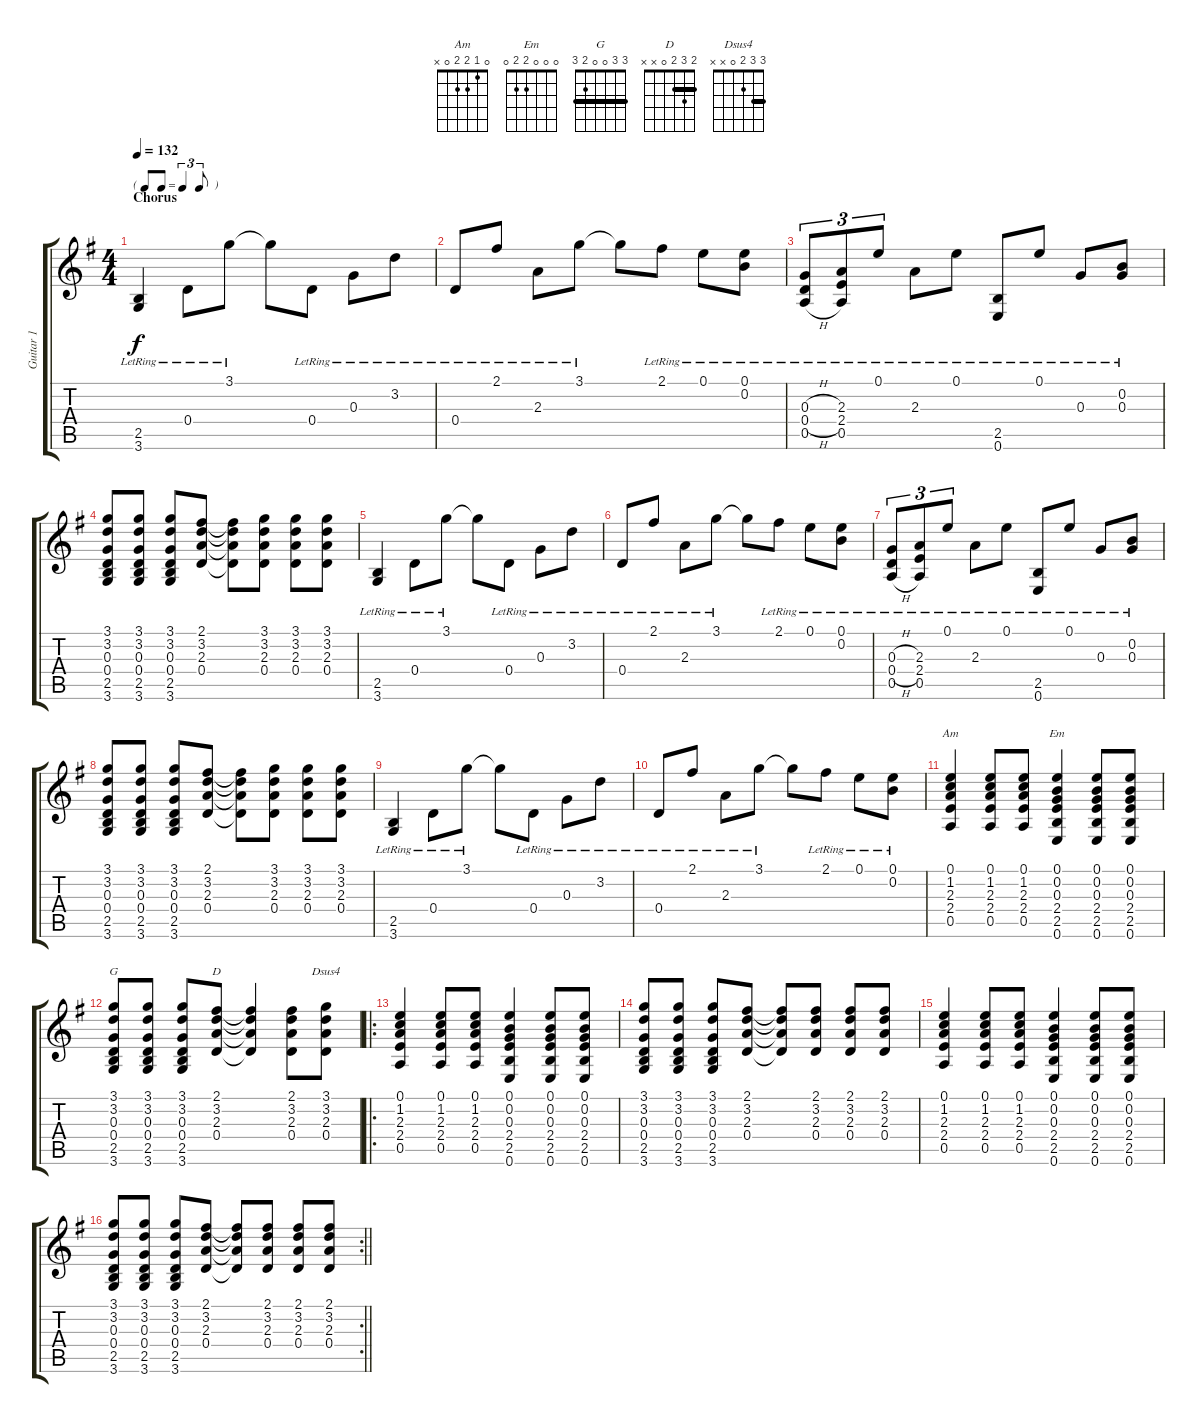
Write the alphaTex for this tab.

\track ("Guitar 1" "Guitar 1") {instrument electricguitarclean}
\staff {score tabs}
\tuning (E4 B3 G3 D3 A2 E2) {hide}
\chord ("Am" 0 1 2 2 0 x)
\chord ("Em" 0 0 0 2 2 0)
\chord ("G" 3 3 0 0 2 3) {barre 3}
\chord ("D" 2 3 2 0 x x) {barre 2}
\chord ("Dsus4" 3 3 2 0 x x) {barre 3}
\ts (4 4)
\tf triplet8th
\section ("" "Chorus")
\tempo 132
\clef g2
\ks eminor
(2.5{lr} 3.6{lr}).4{dy f} 0.4{lr}.8 3.1{lr}.8 3.1{t}.8 0.4{lr}.8 0.3{lr}.8 3.2{lr}.8 |
0.4{lr}.8 2.1{lr}.8 2.3{lr}.8 3.1{lr}.8 3.1{t}.8 2.1{lr}.8 0.1{lr}.8 (0.1{lr} 0.2{lr}).8 |
(0.3{h lr} 0.4{h lr} 0.5{h lr}).8{tu (3 2)} (2.3{lr} 2.4{lr} 0.5{lr}).8{tu (3 2)} 0.1{lr}.8{tu (3 2)} 2.3{lr}.8 0.1{lr}.8 (2.5{lr} 0.6{lr}).8 0.1{lr}.8 0.3{lr}.8 (0.2{lr} 0.3{lr}).8 |
(3.1 3.2 0.3 0.4 2.5 3.6).8 (3.1 3.2 0.3 0.4 2.5 3.6).8 (3.1 3.2 0.3 0.4 2.5 3.6).8 (2.1 3.2 2.3 0.4).8 (2.1{t} 3.2{t} 2.3{t} 0.4{t}).8 (3.1 3.2 2.3 0.4).8 (3.1 3.2 2.3 0.4).8 (3.1 3.2 2.3 0.4).8 |
(2.5{lr} 3.6{lr}).4 0.4{lr}.8 3.1{lr}.8 3.1{t}.8 0.4{lr}.8 0.3{lr}.8 3.2{lr}.8 |
0.4{lr}.8 2.1{lr}.8 2.3{lr}.8 3.1{lr}.8 3.1{t}.8 2.1{lr}.8 0.1{lr}.8 (0.1{lr} 0.2{lr}).8 |
(0.3{h lr} 0.4{h lr} 0.5{h lr}).8{tu (3 2)} (2.3{lr} 2.4{lr} 0.5{lr}).8{tu (3 2)} 0.1{lr}.8{tu (3 2)} 2.3{lr}.8 0.1{lr}.8 (2.5{lr} 0.6{lr}).8 0.1{lr}.8 0.3{lr}.8 (0.2{lr} 0.3{lr}).8 |
(3.1 3.2 0.3 0.4 2.5 3.6).8 (3.1 3.2 0.3 0.4 2.5 3.6).8 (3.1 3.2 0.3 0.4 2.5 3.6).8 (2.1 3.2 2.3 0.4).8 (2.1{t} 3.2{t} 2.3{t} 0.4{t}).8 (3.1 3.2 2.3 0.4).8 (3.1 3.2 2.3 0.4).8 (3.1 3.2 2.3 0.4).8 |
(2.5{lr} 3.6{lr}).4 0.4{lr}.8 3.1{lr}.8 3.1{t}.8 0.4{lr}.8 0.3{lr}.8 3.2{lr}.8 |
0.4{lr}.8 2.1{lr}.8 2.3{lr}.8 3.1{lr}.8 3.1{t}.8 2.1{lr}.8 0.1{lr}.8 (0.1{lr} 0.2{lr}).8 |
(0.1 1.2 2.3 2.4 0.5).4{ch "Am"} (0.1 1.2 2.3 2.4 0.5).8 (0.1 1.2 2.3 2.4 0.5).8 (0.1 0.2 0.3 2.4 2.5 0.6).4{ch "Em"} (0.1 0.2 0.3 2.4 2.5 0.6).8 (0.1 0.2 0.3 2.4 2.5 0.6).8 |
(3.1 3.2 0.3 0.4 2.5 3.6).8{ch "G"} (3.1 3.2 0.3 0.4 2.5 3.6).8 (3.1 3.2 0.3 0.4 2.5 3.6).8 (2.1 3.2 2.3 0.4).8{ch "D"} (2.1{t} 3.2{t} 2.3{t} 0.4{t}).4 (2.1 3.2 2.3 0.4).8 (3.1 3.2 2.3 0.4).8{ch "Dsus4"} |
\ro
(0.1 1.2 2.3 2.4 0.5).4 (0.1 1.2 2.3 2.4 0.5).8 (0.1 1.2 2.3 2.4 0.5).8 (0.1 0.2 0.3 2.4 2.5 0.6).4 (0.1 0.2 0.3 2.4 2.5 0.6).8 (0.1 0.2 0.3 2.4 2.5 0.6).8 |
(3.1 3.2 0.3 0.4 2.5 3.6).8 (3.1 3.2 0.3 0.4 2.5 3.6).8 (3.1 3.2 0.3 0.4 2.5 3.6).8 (2.1 3.2 2.3 0.4).8 (2.1{t} 3.2{t} 2.3{t} 0.4{t}).8 (2.1 3.2 2.3 0.4).8 (2.1 3.2 2.3 0.4).8 (2.1 3.2 2.3 0.4).8 |
(0.1 1.2 2.3 2.4 0.5).4 (0.1 1.2 2.3 2.4 0.5).8 (0.1 1.2 2.3 2.4 0.5).8 (0.1 0.2 0.3 2.4 2.5 0.6).4 (0.1 0.2 0.3 2.4 2.5 0.6).8 (0.1 0.2 0.3 2.4 2.5 0.6).8 |
\rc 2
\barLineRight lightlight
(3.1 3.2 0.3 0.4 2.5 3.6).8 (3.1 3.2 0.3 0.4 2.5 3.6).8 (3.1 3.2 0.3 0.4 2.5 3.6).8 (2.1 3.2 2.3 0.4).8 (2.1{t} 3.2{t} 2.3{t} 0.4{t}).8 (2.1 3.2 2.3 0.4).8 (2.1 3.2 2.3 0.4).8 (2.1 3.2 2.3 0.4).8
